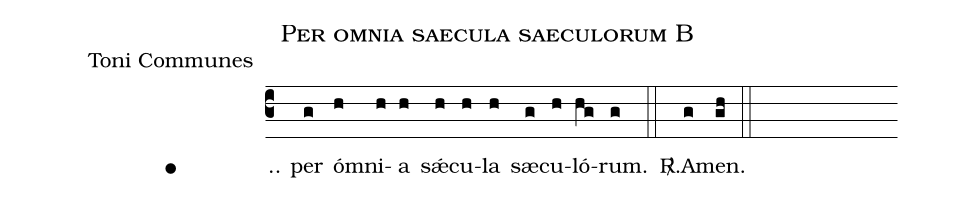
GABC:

name:Per omnia saecula saeculorum B;
office-part:Toni Communes;
%%
(c3) ... p{e}r(g) óm(h)ni(h)a(h) sǽ(h)cu(h)la(h) sæ(g)cu(h)ló(hg)rum.(g) (::) <sp>R/</sp>.A(g)men.(gh) (::)
